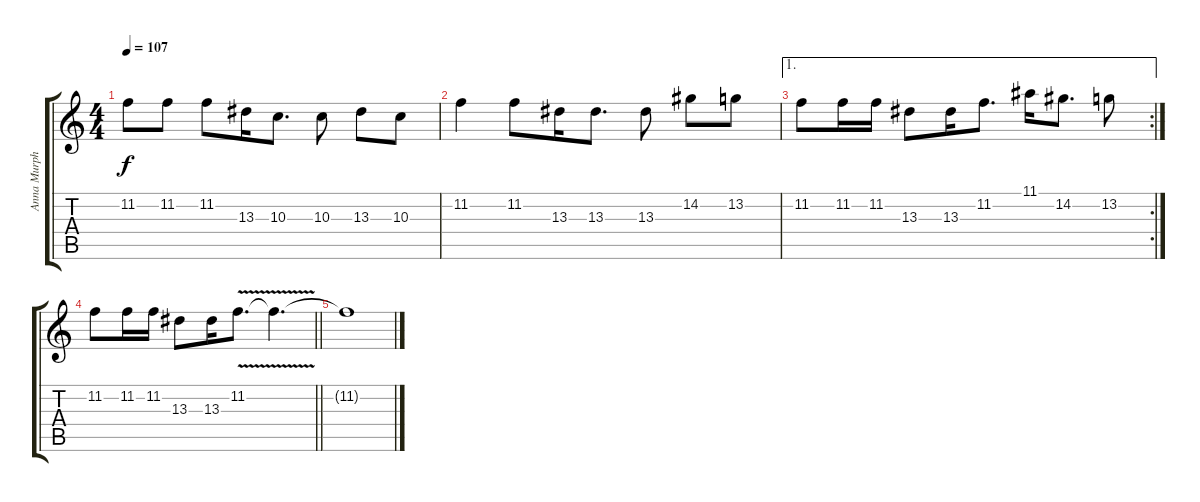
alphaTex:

\track ("Anna Murphy" "Anna Murph") {instrument contrabass}
\staff {score tabs}
\tuning (B3 Gb3 D3 A2 E2 B1) {hide}
\ts (4 4)
\tempo 107
\clef g2
\ks c
11.2.8{dy f} 11.2.8 11.2.8 13.3.16 10.3.8{d} 10.3.8 13.3.8 10.3.8 |
11.2.4 11.2.8 13.3.16 13.3.8{d} 13.3.8 14.2.8 13.2.8 |
\ae 1
\rc 2
11.2.8 11.2.16 11.2.16 13.3.8 13.3.16 11.2.8{d} 11.1.16 14.2.8{d} 13.2.8 |
\barLineRight lightlight
11.2.8 11.2.16 11.2.16 13.3.8 13.3.16 11.2{v}.8{d} 11.2{t}.4{d} |
11.2{t}.1
